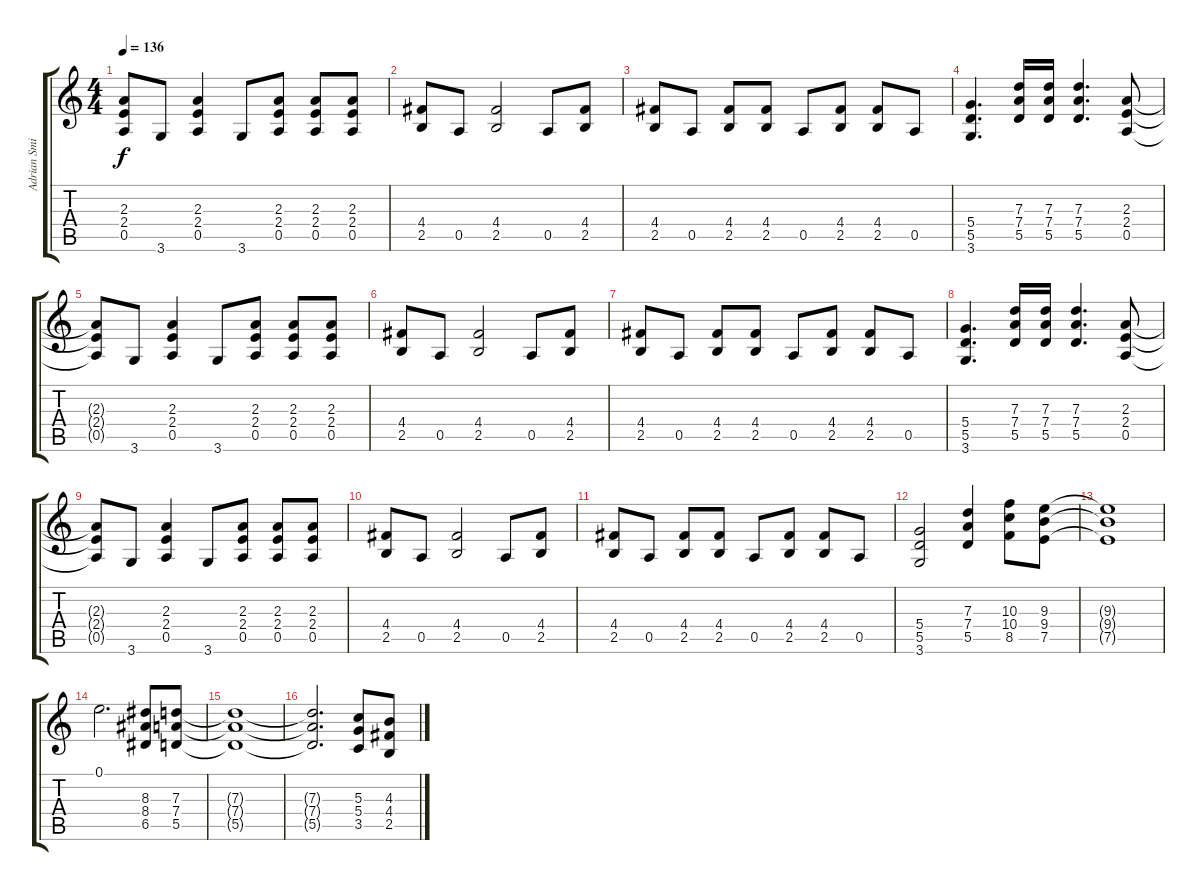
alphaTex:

\track ("Adrian Smith" "Adrian Smi") {instrument distortionguitar}
\staff {score tabs}
\tuning (E4 B3 G3 D3 A2 E2) {hide}
\ts (4 4)
\tempo 136
\clef g2
\ks c
(2.3{t} 2.4{t} 0.5{t}).8{dy f} 3.6.8 (2.3 2.4 0.5).4 3.6.8 (2.3 2.4 0.5).8 (2.3 2.4 0.5).8 (2.3 2.4 0.5).8 |
(4.4 2.5).8 0.5.8 (4.4 2.5).2 0.5.8 (4.4 2.5).8 |
(4.4 2.5).8 0.5.8 (4.4 2.5).8 (4.4 2.5).8 0.5.8 (4.4 2.5).8 (4.4 2.5).8 0.5.8 |
(5.4 5.5 3.6).4{d} (7.3 7.4 5.5).16 (7.3 7.4 5.5).16 (7.3 7.4 5.5).4{d} (2.3 2.4 0.5).8 |
(2.3{t} 2.4{t} 0.5{t}).8 3.6.8 (2.3 2.4 0.5).4 3.6.8 (2.3 2.4 0.5).8 (2.3 2.4 0.5).8 (2.3 2.4 0.5).8 |
(4.4 2.5).8 0.5.8 (4.4 2.5).2 0.5.8 (4.4 2.5).8 |
(4.4 2.5).8 0.5.8 (4.4 2.5).8 (4.4 2.5).8 0.5.8 (4.4 2.5).8 (4.4 2.5).8 0.5.8 |
(5.4 5.5 3.6).4{d} (7.3 7.4 5.5).16 (7.3 7.4 5.5).16 (7.3 7.4 5.5).4{d} (2.3 2.4 0.5).8 |
(2.3{t} 2.4{t} 0.5{t}).8 3.6.8 (2.3 2.4 0.5).4 3.6.8 (2.3 2.4 0.5).8 (2.3 2.4 0.5).8 (2.3 2.4 0.5).8 |
(4.4 2.5).8 0.5.8 (4.4 2.5).2 0.5.8 (4.4 2.5).8 |
(4.4 2.5).8 0.5.8 (4.4 2.5).8 (4.4 2.5).8 0.5.8 (4.4 2.5).8 (4.4 2.5).8 0.5.8 |
(5.4 5.5 3.6).2 (7.3 7.4 5.5).4 (10.3 10.4 8.5).8 (9.3 9.4 7.5).8 |
(9.3{t} 9.4{t} 7.5{t}).1 |
0.1.2{d} (8.3 8.4 6.5).8 (7.3 7.4 5.5).8 |
(7.3{t} 7.4{t} 5.5{t}).1 |
(7.3{t} 7.4{t} 5.5{t}).2{d} (5.3 5.4 3.5).8 (4.3 4.4 2.5).8
